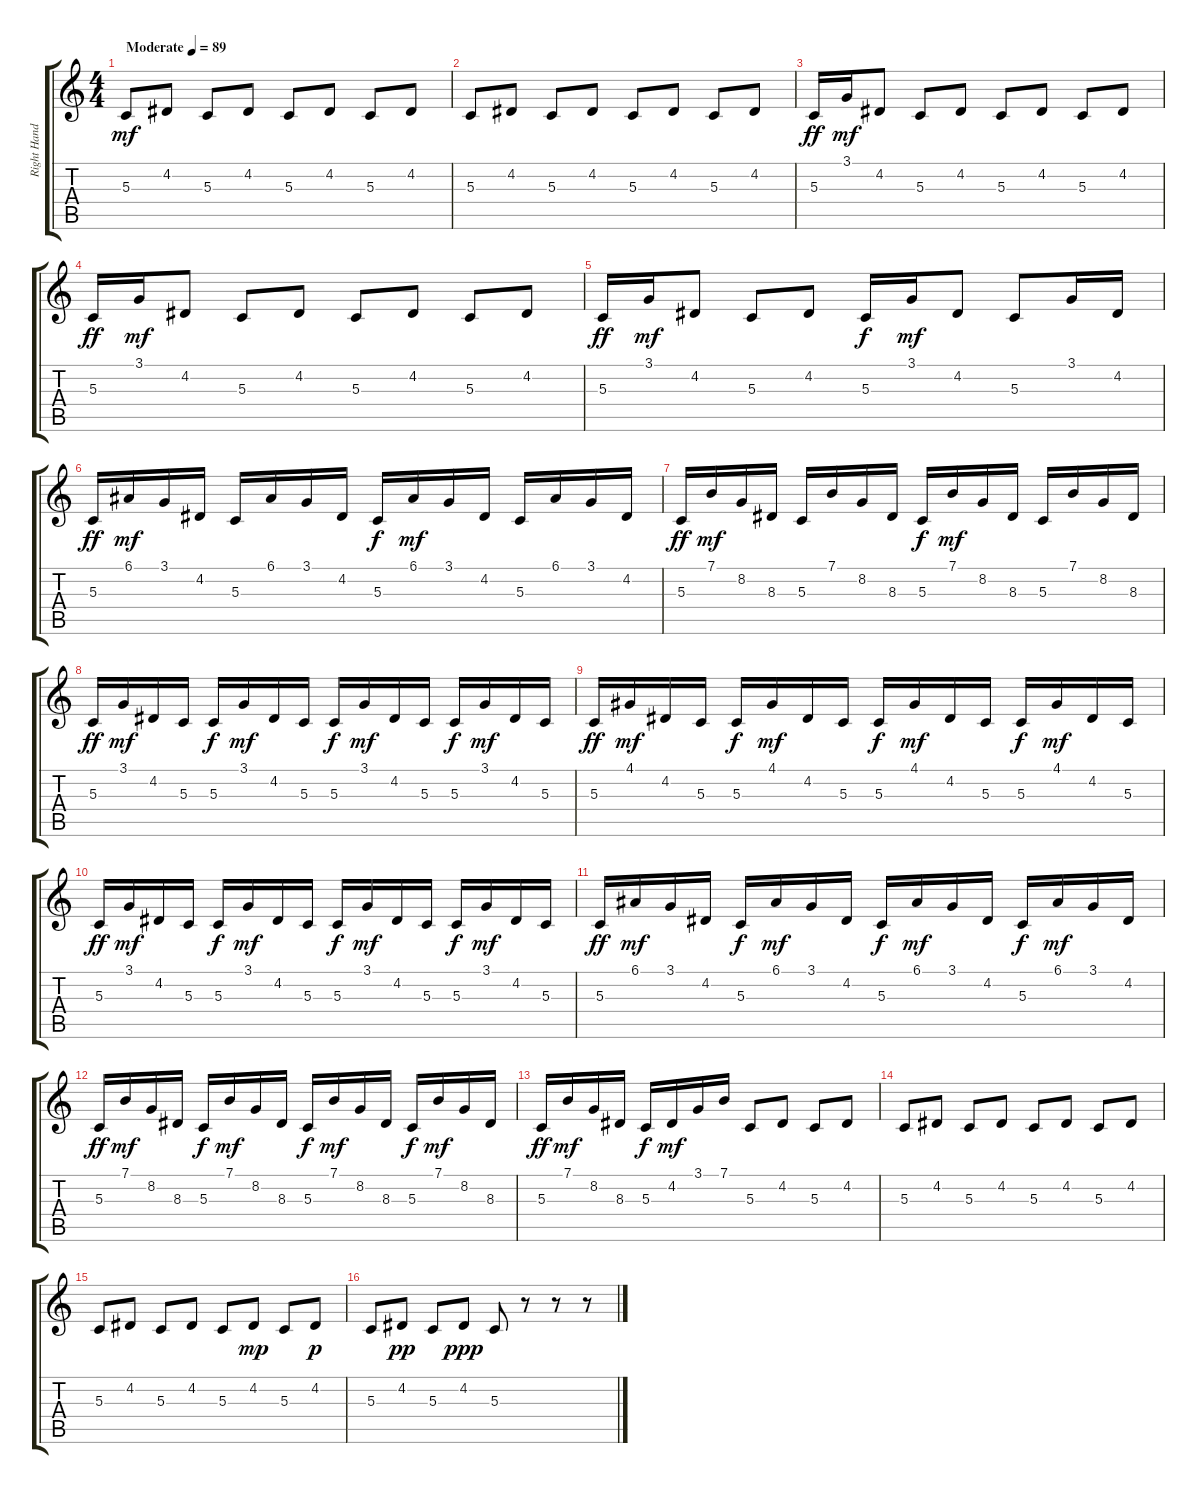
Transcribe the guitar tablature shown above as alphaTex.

\track ("Right Hand" "Right Hand") {instrument acousticgrandpiano}
\staff {score tabs}
\tuning (E4 B3 G3 D3 A2 E2) {hide}
\ts (4 4)
\tempo (89 "Moderate")
\clef g2
\ks c
5.3.8{dy mf instrument acousticgrandpiano} 4.2.8 5.3.8 4.2.8 5.3.8 4.2.8 5.3.8 4.2.8 |
5.3.8 4.2.8 5.3.8 4.2.8 5.3.8 4.2.8 5.3.8 4.2.8 |
5.3.16{dy ff} 3.1.16{dy mf} 4.2.8 5.3.8 4.2.8 5.3.8 4.2.8 5.3.8 4.2.8 |
5.3.16{dy ff} 3.1.16{dy mf} 4.2.8 5.3.8 4.2.8 5.3.8 4.2.8 5.3.8 4.2.8 |
5.3.16{dy ff} 3.1.16{dy mf} 4.2.8 5.3.8 4.2.8 5.3.16{dy f} 3.1.16{dy mf} 4.2.8 5.3.8 3.1.16 4.2.16 |
5.3.16{dy ff} 6.1.16{dy mf} 3.1.16 4.2.16 5.3.16 6.1.16 3.1.16 4.2.16 5.3.16{dy f} 6.1.16{dy mf} 3.1.16 4.2.16 5.3.16 6.1.16 3.1.16 4.2.16 |
5.3.16{dy ff} 7.1.16{dy mf} 8.2.16 8.3.16 5.3.16 7.1.16 8.2.16 8.3.16 5.3.16{dy f} 7.1.16{dy mf} 8.2.16 8.3.16 5.3.16 7.1.16 8.2.16 8.3.16 |
5.3.16{dy ff} 3.1.16{dy mf} 4.2.16 5.3.16 5.3.16{dy f} 3.1.16{dy mf} 4.2.16 5.3.16 5.3.16{dy f} 3.1.16{dy mf} 4.2.16 5.3.16 5.3.16{dy f} 3.1.16{dy mf} 4.2.16 5.3.16 |
5.3.16{dy ff} 4.1.16{dy mf} 4.2.16 5.3.16 5.3.16{dy f} 4.1.16{dy mf} 4.2.16 5.3.16 5.3.16{dy f} 4.1.16{dy mf} 4.2.16 5.3.16 5.3.16{dy f} 4.1.16{dy mf} 4.2.16 5.3.16 |
5.3.16{dy ff} 3.1.16{dy mf} 4.2.16 5.3.16 5.3.16{dy f} 3.1.16{dy mf} 4.2.16 5.3.16 5.3.16{dy f} 3.1.16{dy mf} 4.2.16 5.3.16 5.3.16{dy f} 3.1.16{dy mf} 4.2.16 5.3.16 |
5.3.16{dy ff} 6.1.16{dy mf} 3.1.16 4.2.16 5.3.16{dy f} 6.1.16{dy mf} 3.1.16 4.2.16 5.3.16{dy f} 6.1.16{dy mf} 3.1.16 4.2.16 5.3.16{dy f} 6.1.16{dy mf} 3.1.16 4.2.16 |
5.3.16{dy ff} 7.1.16{dy mf} 8.2.16 8.3.16 5.3.16{dy f} 7.1.16{dy mf} 8.2.16 8.3.16 5.3.16{dy f} 7.1.16{dy mf} 8.2.16 8.3.16 5.3.16{dy f} 7.1.16{dy mf} 8.2.16 8.3.16 |
5.3.16{dy ff} 7.1.16{dy mf} 8.2.16 8.3.16 5.3.16{dy f} 4.2.16{dy mf} 3.1.16 7.1.16 5.3.8 4.2.8 5.3.8 4.2.8 |
5.3.8 4.2.8 5.3.8 4.2.8 5.3.8 4.2.8 5.3.8 4.2.8 |
5.3.8 4.2.8 5.3.8 4.2.8 5.3.8 4.2.8{dy mp} 5.3.8 4.2.8{dy p} |
5.3.8 4.2.8{dy pp} 5.3.8 4.2.8{dy ppp} 5.3.8 r.8 r.8 r.8
